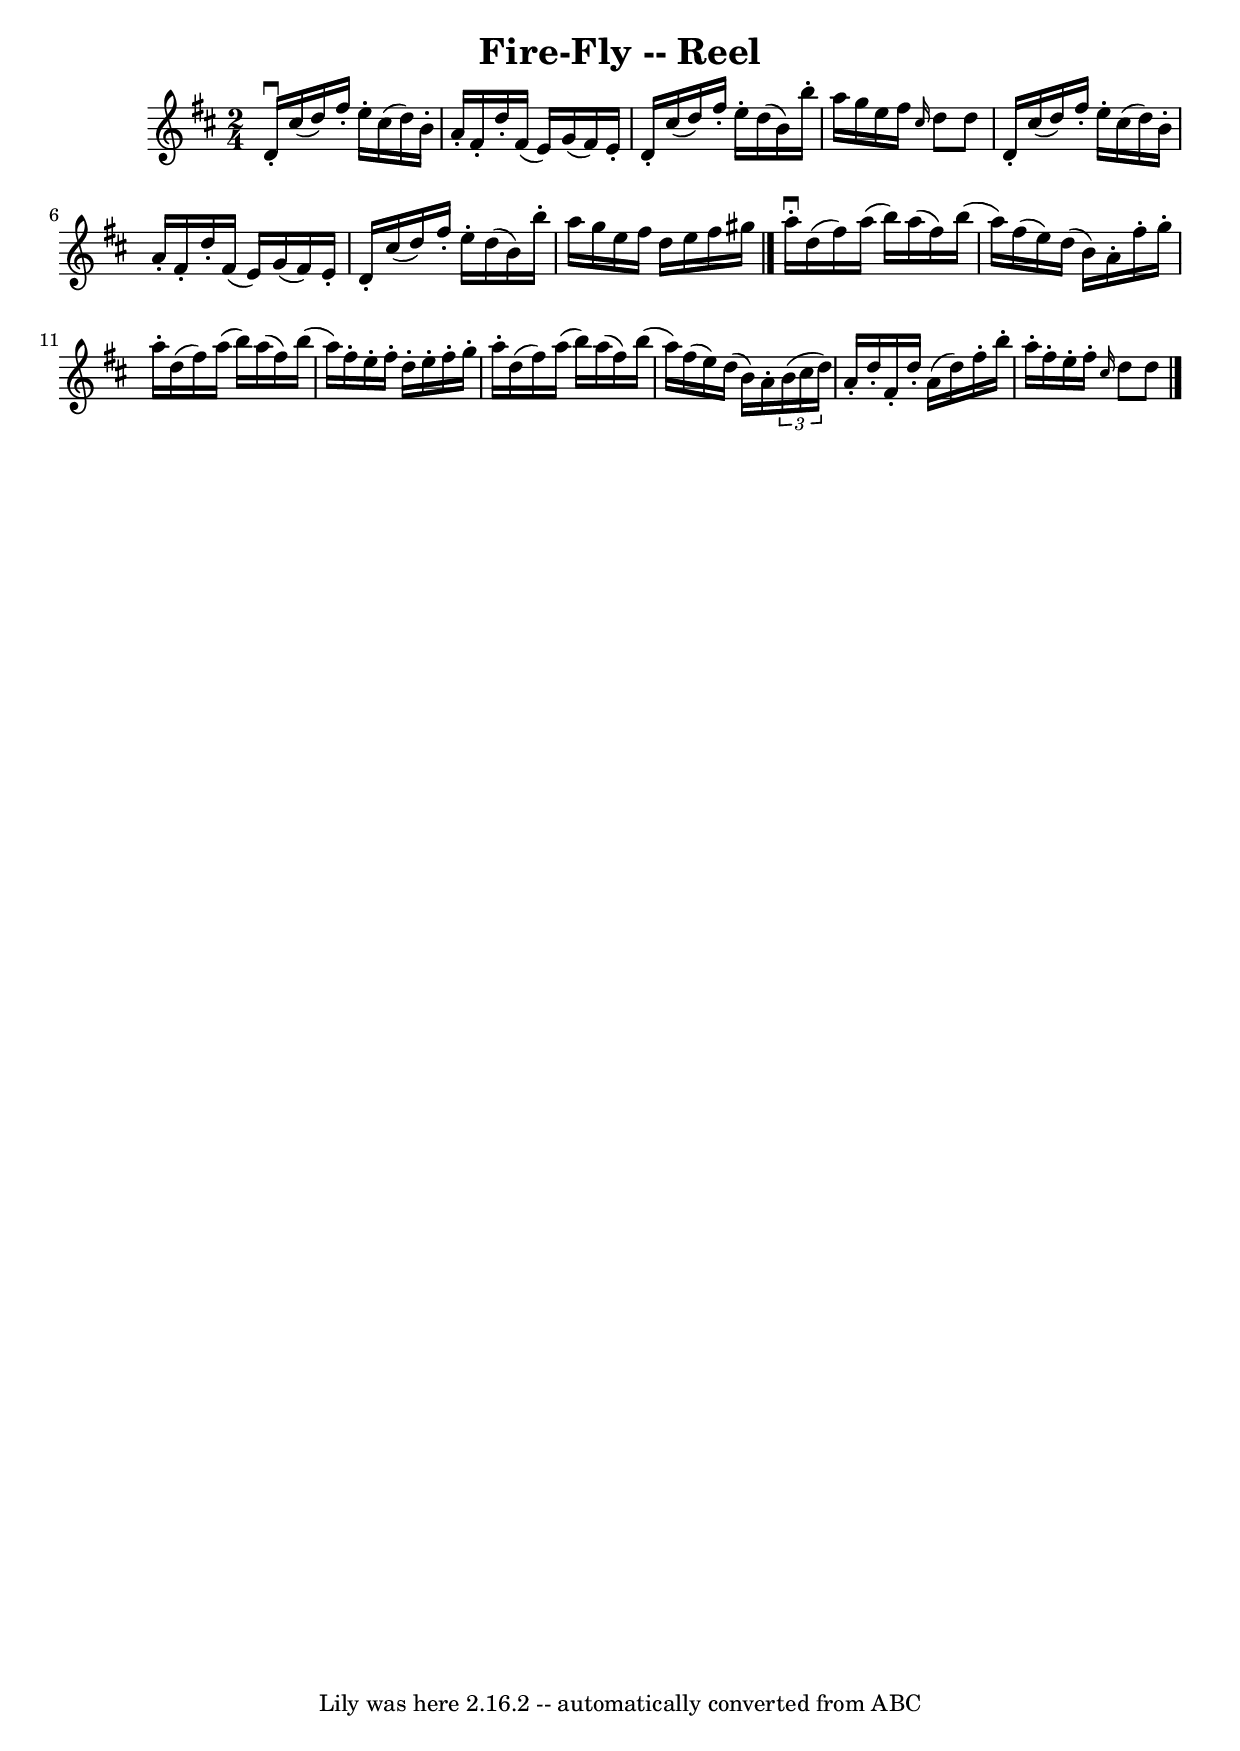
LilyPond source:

\version "2.7.40"
\include "Mammoth.ily"
\header {
	book = "Ryan's Mammoth Collection"
	crossRefNumber = "1"
	footnotes = ""
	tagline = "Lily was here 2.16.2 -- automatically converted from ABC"
	title = "Fire-Fly -- Reel"
}
voicedefault =  {
\set Score.defaultBarType = "empty"

\time 2/4 \key d \major d'16^\downbow-. cis''16 (d''16) fis''16 -. 
 e''16 -. cis''16 (d''16) b'16 -.   |
 a'16 -. fis'16 -.   
d''16 -. fis'16 (e'16) g'16 (fis'16) e'16 -.   |
     
d'16 -. cis''16 (d''16) fis''16 -. e''16 -. d''16 (b'16)   
b''16 -.   |
 a''16 g''16 e''16 fis''16    \grace { cis''16 
 } d''8 d''8    |
 d'16 -. cis''16 (d''16) fis''16 -.  
 e''16 -. cis''16 (d''16) b'16 -.   |
 a'16 -. fis'16 -.   
d''16 -. fis'16 (e'16) g'16 (fis'16) e'16 -.   |
     
d'16 -. cis''16 (d''16) fis''16 -. e''16 -. d''16 (b'16)   
b''16 -.   |
 a''16 g''16 e''16 fis''16 d''16 e''16    
fis''16 gis''16    \bar "|." a''16^\downbow-. d''16 (fis''16)   
a''16 (b''16) a''16 (fis''16) b''16 (|
 a''16)   
fis''16 (e''16) d''16 (b'16) a'16 -. fis''16 -. g''16 -.   
|
 a''16 -. d''16 (fis''16) a''16 (b''16) a''16 (
fis''16) b''16 (|
 a''16) fis''16 -. e''16 -. fis''16 
-. d''16 -. e''16 -. fis''16 -. g''16 -.   |
 a''16 -.   
d''16 (fis''16) a''16 (b''16) a''16 (fis''16) b''16 (
|
 a''16) fis''16 (e''16) d''16 (b'16) a'16 -.   
\times 2/3 { b'16 (cis''16 d''16) }   |
 a'16 -. d''16 
-. fis'16 -. d''16 -. a'16 (d''16) fis''16 -. b''16 -.   
|
 a''16 -. fis''16 -. e''16 -. fis''16 -.   \grace { cis''16  
} d''8 d''8    \bar "|."   
}

\score{
    <<

	\context Staff="default"
	{
	    \voicedefault 
	}

    >>
	\layout {
	}
	\midi {}
}
